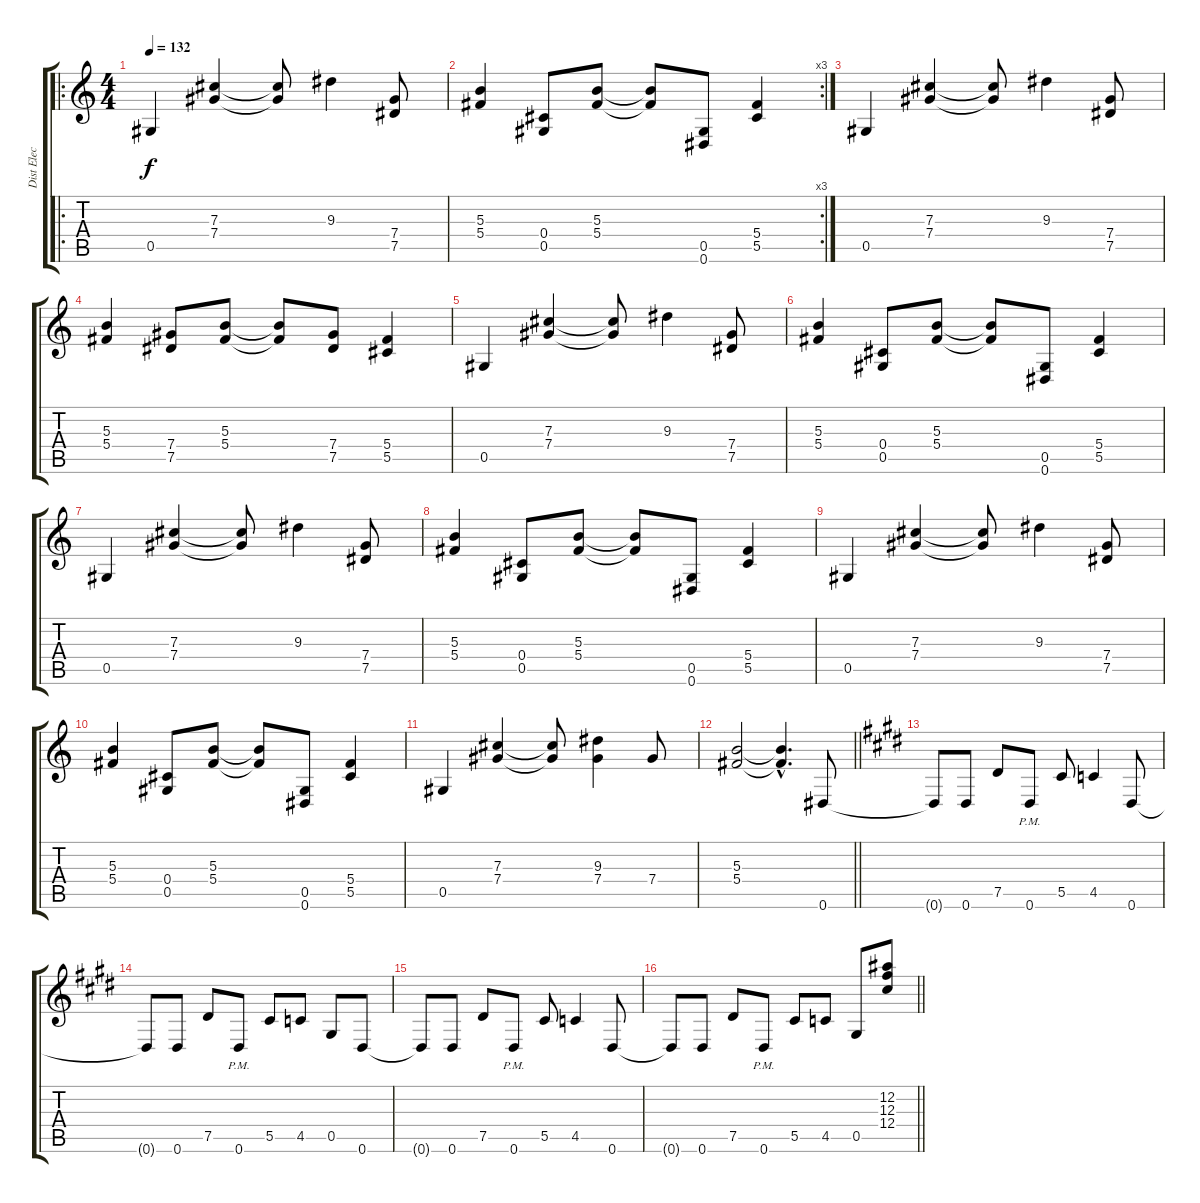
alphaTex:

\track ("Dist Elec 1" "Dist Elec ") {instrument distortionguitar}
\staff {score tabs}
\tuning (Eb4 Bb3 Gb3 Db3 Ab2 Eb2) {hide}
\ro
\ts (4 4)
\tempo 132
\clef g2
\ks c
0.5.4{dy f instrument distortionguitar} (7.3 7.4).4 (7.3{t} 7.4{t}).8 9.3.4 (7.4 7.5).8 |
\rc 3
(5.3 5.4).4 (0.4 0.5).8 (5.3 5.4).8 (5.3{t} 5.4{t}).8 (0.5 0.6).8 (5.4 5.5).4 |
0.5.4 (7.3 7.4).4 (7.3{t} 7.4{t}).8 9.3.4 (7.4 7.5).8 |
(5.3 5.4).4 (7.4 7.5).8 (5.3 5.4).8 (5.3{t} 5.4{t}).8 (7.4 7.5).8 (5.4 5.5).4 |
0.5.4 (7.3 7.4).4 (7.3{t} 7.4{t}).8 9.3.4 (7.4 7.5).8 |
(5.3 5.4).4 (0.4 0.5).8 (5.3 5.4).8 (5.3{t} 5.4{t}).8 (0.5 0.6).8 (5.4 5.5).4 |
0.5.4 (7.3 7.4).4 (7.3{t} 7.4{t}).8 9.3.4 (7.4 7.5).8 |
(5.3 5.4).4 (0.4 0.5).8 (5.3 5.4).8 (5.3{t} 5.4{t}).8 (0.5 0.6).8 (5.4 5.5).4 |
0.5.4 (7.3 7.4).4 (7.3{t} 7.4{t}).8 9.3.4 (7.4 7.5).8 |
(5.3 5.4).4 (0.4 0.5).8 (5.3 5.4).8 (5.3{t} 5.4{t}).8 (0.5 0.6).8 (5.4 5.5).4 |
0.5.4 (7.3 7.4).4 (7.3{t} 7.4{t}).8 (9.3 7.4).4 7.4.8 |
\barLineRight lightlight
(5.3 5.4).2 (5.3{hac t} 5.4{hac t}).4{d} 0.6.8 |
\ks e
0.6{t}.8 0.6.8 7.5.8 0.6{pm}.8 5.5.8 4.5.4 0.6.8 |
\ks c#minor
0.6{t}.8 0.6.8 7.5.8 0.6{pm}.8 5.5.8 4.5.8 0.5.8 0.6.8 |
0.6{t}.8 0.6.8 7.5.8 0.6{pm}.8 5.5.8 4.5.4 0.6.8 |
\barLineRight lightlight
0.6{t}.8 0.6.8 7.5.8 0.6{pm}.8 5.5.8 4.5.8 0.5.8 (12.2 12.3 12.4).8
